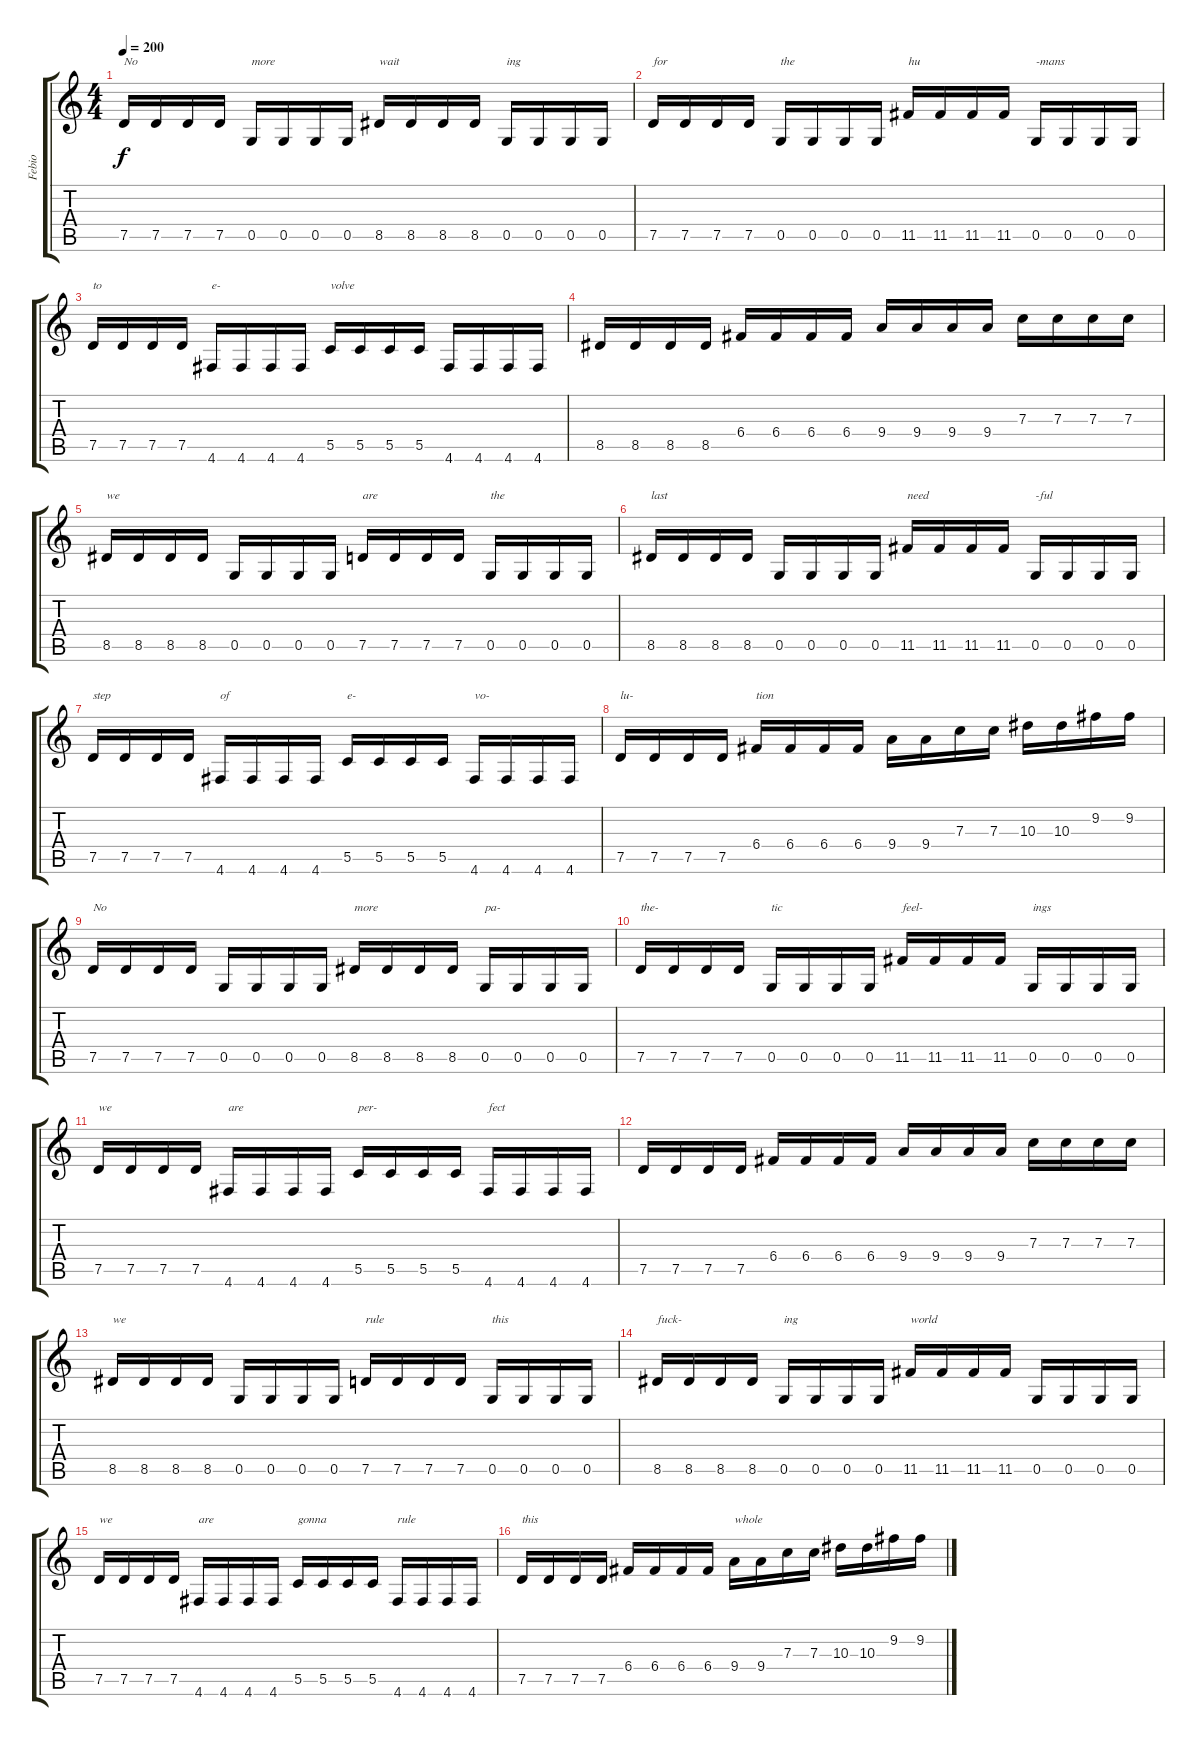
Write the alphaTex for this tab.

\track ("Febio" "Febio") {instrument distortionguitar}
\staff {score tabs}
\tuning (D4 A3 F3 C3 G2 D2) {hide}
\ts (4 4)
\tempo 200
\clef g2
\ks c
7.5.16{txt "No" dy f} 7.5.16 7.5.16 7.5.16 0.5.16{txt "more"} 0.5.16 0.5.16 0.5.16 8.5.16{txt "wait"} 8.5.16 8.5.16 8.5.16 0.5.16{txt "ing"} 0.5.16 0.5.16 0.5.16 |
7.5.16{txt "for"} 7.5.16 7.5.16 7.5.16 0.5.16{txt "the"} 0.5.16 0.5.16 0.5.16 11.5.16{txt "hu"} 11.5.16 11.5.16 11.5.16 0.5.16{txt "-mans"} 0.5.16 0.5.16 0.5.16 |
7.5.16{txt "to"} 7.5.16 7.5.16 7.5.16 4.6.16{txt "e-"} 4.6.16 4.6.16 4.6.16 5.5.16{txt "volve"} 5.5.16 5.5.16 5.5.16 4.6.16 4.6.16 4.6.16 4.6.16 |
8.5.16 8.5.16 8.5.16 8.5.16 6.4.16 6.4.16 6.4.16 6.4.16 9.4.16 9.4.16 9.4.16 9.4.16 7.3.16 7.3.16 7.3.16 7.3.16 |
8.5.16{txt "we"} 8.5.16 8.5.16 8.5.16 0.5.16 0.5.16 0.5.16 0.5.16 7.5.16{txt "are"} 7.5.16 7.5.16 7.5.16 0.5.16{txt "the"} 0.5.16 0.5.16 0.5.16 |
8.5.16{txt "last"} 8.5.16 8.5.16 8.5.16 0.5.16 0.5.16 0.5.16 0.5.16 11.5.16{txt "need"} 11.5.16 11.5.16 11.5.16 0.5.16{txt "-ful"} 0.5.16 0.5.16 0.5.16 |
7.5.16{txt "step"} 7.5.16 7.5.16 7.5.16 4.6.16{txt "of"} 4.6.16 4.6.16 4.6.16 5.5.16{txt "e-"} 5.5.16 5.5.16 5.5.16 4.6.16{txt "vo-"} 4.6.16 4.6.16 4.6.16 |
7.5.16{txt "lu-"} 7.5.16 7.5.16 7.5.16 6.4.16{txt "tion"} 6.4.16 6.4.16 6.4.16 9.4.16 9.4.16 7.3.16 7.3.16 10.3.16 10.3.16 9.2.16 9.2.16 |
7.5.16{txt "No"} 7.5.16 7.5.16 7.5.16 0.5.16 0.5.16 0.5.16 0.5.16 8.5.16{txt "more"} 8.5.16 8.5.16 8.5.16 0.5.16{txt "pa-"} 0.5.16 0.5.16 0.5.16 |
7.5.16{txt "the-"} 7.5.16 7.5.16 7.5.16 0.5.16{txt "tic"} 0.5.16 0.5.16 0.5.16 11.5.16{txt "feel-"} 11.5.16 11.5.16 11.5.16 0.5.16{txt "ings"} 0.5.16 0.5.16 0.5.16 |
7.5.16{txt "we"} 7.5.16 7.5.16 7.5.16 4.6.16{txt "are"} 4.6.16 4.6.16 4.6.16 5.5.16{txt "per-"} 5.5.16 5.5.16 5.5.16 4.6.16{txt "fect"} 4.6.16 4.6.16 4.6.16 |
7.5.16 7.5.16 7.5.16 7.5.16 6.4.16 6.4.16 6.4.16 6.4.16 9.4.16 9.4.16 9.4.16 9.4.16 7.3.16 7.3.16 7.3.16 7.3.16 |
8.5.16{txt "we"} 8.5.16 8.5.16 8.5.16 0.5.16 0.5.16 0.5.16 0.5.16 7.5.16{txt "rule"} 7.5.16 7.5.16 7.5.16 0.5.16{txt "this"} 0.5.16 0.5.16 0.5.16 |
8.5.16{txt "fuck-"} 8.5.16 8.5.16 8.5.16 0.5.16{txt "ing"} 0.5.16 0.5.16 0.5.16 11.5.16{txt "world"} 11.5.16 11.5.16 11.5.16 0.5.16 0.5.16 0.5.16 0.5.16 |
7.5.16{txt "we"} 7.5.16 7.5.16 7.5.16 4.6.16{txt "are"} 4.6.16 4.6.16 4.6.16 5.5.16{txt "gonna"} 5.5.16 5.5.16 5.5.16 4.6.16{txt "rule"} 4.6.16 4.6.16 4.6.16 |
7.5.16{txt "this"} 7.5.16 7.5.16 7.5.16 6.4.16 6.4.16 6.4.16 6.4.16 9.4.16{txt "whole"} 9.4.16 7.3.16 7.3.16 10.3.16 10.3.16 9.2.16 9.2.16
